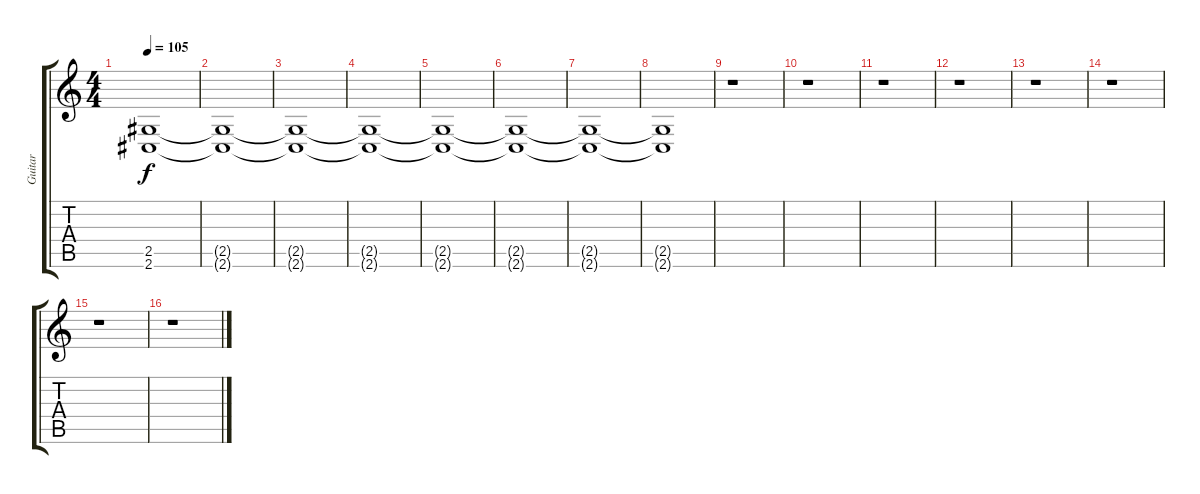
\track ("Guitar" "Guitar") {instrument distortionguitar}
\staff {score tabs}
\tuning (Db4 Ab3 E3 B2 Gb2 B1) {hide}
\ts (4 4)
\tempo 105
\clef g2
\ks c
(2.5 2.6).1{dy f} |
(2.5{t} 2.6{t}).1 |
(2.5{t} 2.6{t}).1 |
(2.5{t} 2.6{t}).1 |
(2.5{t} 2.6{t}).1 |
(2.5{t} 2.6{t}).1 |
(2.5{t} 2.6{t}).1 |
(2.5{t} 2.6{t}).1 |
r.1 |
r.1 |
r.1 |
r.1 |
r.1 |
r.1 |
r.1 |
r.1
